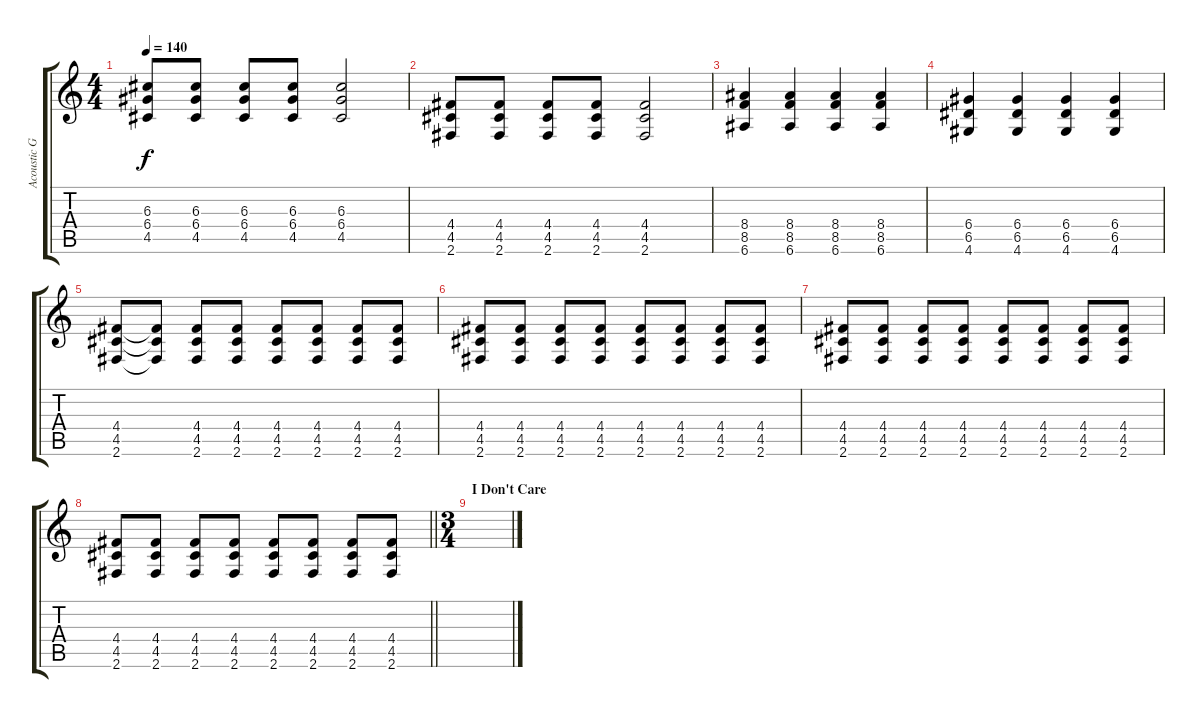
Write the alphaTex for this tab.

\track ("Acoustic Guitar" "Acoustic G") {instrument acousticguitarsteel}
\staff {score tabs}
\tuning (E4 B3 G3 D3 A2 E2) {hide}
\ts (4 4)
\tempo 140
\clef g2
\ks c
(6.3 6.4 4.5).8{dy f} (6.3 6.4 4.5).8 (6.3 6.4 4.5).8 (6.3 6.4 4.5).8 (6.3 6.4 4.5).2 |
(4.4 4.5 2.6).8 (4.4 4.5 2.6).8 (4.4 4.5 2.6).8 (4.4 4.5 2.6).8 (4.4 4.5 2.6).2 |
(8.4 8.5 6.6).4 (8.4 8.5 6.6).4 (8.4 8.5 6.6).4 (8.4 8.5 6.6).4 |
(6.4 6.5 4.6).4 (6.4 6.5 4.6).4 (6.4 6.5 4.6).4 (6.4 6.5 4.6).4 |
(4.4 4.5 2.6).8 (4.4{t} 4.5{t} 2.6{t}).8 (4.4 4.5 2.6).8 (4.4 4.5 2.6).8 (4.4 4.5 2.6).8 (4.4 4.5 2.6).8 (4.4 4.5 2.6).8 (4.4 4.5 2.6).8 |
(4.4 4.5 2.6).8 (4.4 4.5 2.6).8 (4.4 4.5 2.6).8 (4.4 4.5 2.6).8 (4.4 4.5 2.6).8 (4.4 4.5 2.6).8 (4.4 4.5 2.6).8 (4.4 4.5 2.6).8 |
(4.4 4.5 2.6).8 (4.4 4.5 2.6).8 (4.4 4.5 2.6).8 (4.4 4.5 2.6).8 (4.4 4.5 2.6).8 (4.4 4.5 2.6).8 (4.4 4.5 2.6).8 (4.4 4.5 2.6).8 |
\barLineRight lightlight
(4.4 4.5 2.6).8 (4.4 4.5 2.6).8 (4.4 4.5 2.6).8 (4.4 4.5 2.6).8 (4.4 4.5 2.6).8 (4.4 4.5 2.6).8 (4.4 4.5 2.6).8 (4.4 4.5 2.6).8 |
\ts (3 4)
\section ("" "I Don't Care")
